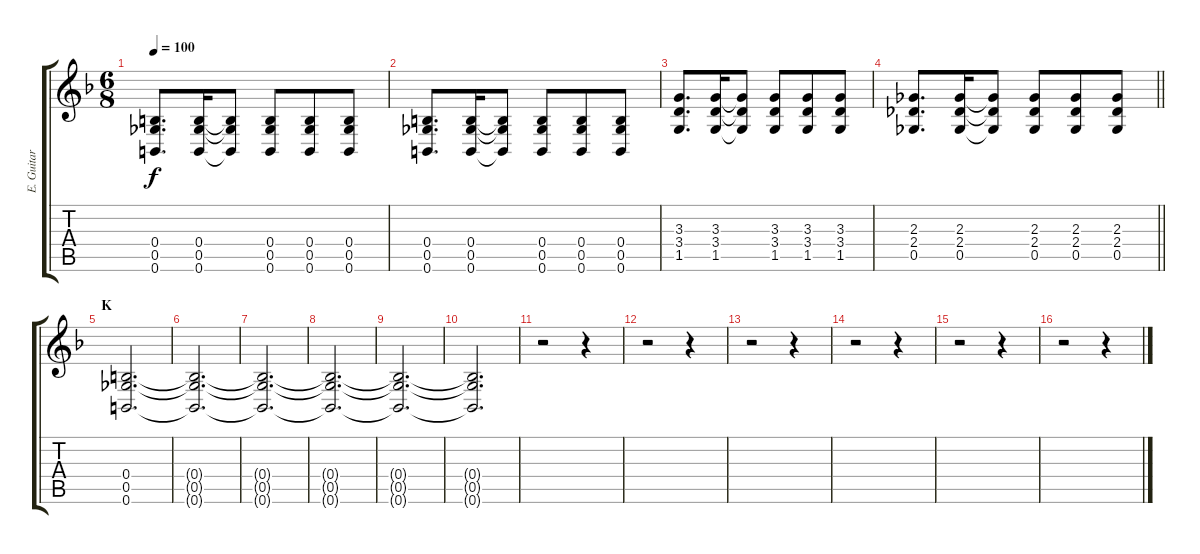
\track ("E. Guitar I" "E. Guitar ") {instrument overdrivenguitar}
\staff {score tabs}
\tuning (Db4 Ab3 E3 B2 Gb2 B1) {hide}
\ts (6 8)
\tempo 100
\clef g2
\ks f
(0.4 0.5 0.6).8{d dy f} (0.4 0.5 0.6).16 (0.4{t} 0.5{t} 0.6{t}).8 (0.4 0.5 0.6).8 (0.4 0.5 0.6).8 (0.4 0.5 0.6).8 |
(0.4 0.5 0.6).8{d} (0.4 0.5 0.6).16 (0.4{t} 0.5{t} 0.6{t}).8 (0.4 0.5 0.6).8 (0.4 0.5 0.6).8 (0.4 0.5 0.6).8 |
(3.3 3.4 1.5).8{d} (3.3 3.4 1.5).16 (3.3{t} 3.4{t} 1.5{t}).8 (3.3 3.4 1.5).8 (3.3 3.4 1.5).8 (3.3 3.4 1.5).8 |
\barLineRight lightlight
(2.3 2.4 0.5).8{d} (2.3 2.4 0.5).16 (2.3{t} 2.4{t} 0.5{t}).8 (2.3 2.4 0.5).8 (2.3 2.4 0.5).8 (2.3 2.4 0.5).8 |
\section ("" "K")
(0.4 0.5 0.6).2{d} |
(0.4{t} 0.5{t} 0.6{t}).2{d} |
(0.4{t} 0.5{t} 0.6{t}).2{d} |
(0.4{t} 0.5{t} 0.6{t}).2{d} |
(0.4{t} 0.5{t} 0.6{t}).2{d} |
(0.4{t} 0.5{t} 0.6{t}).2{d} |
r.2 r.4 |
r.2 r.4 |
r.2 r.4 |
r.2 r.4 |
r.2 r.4 |
r.2 r.4
